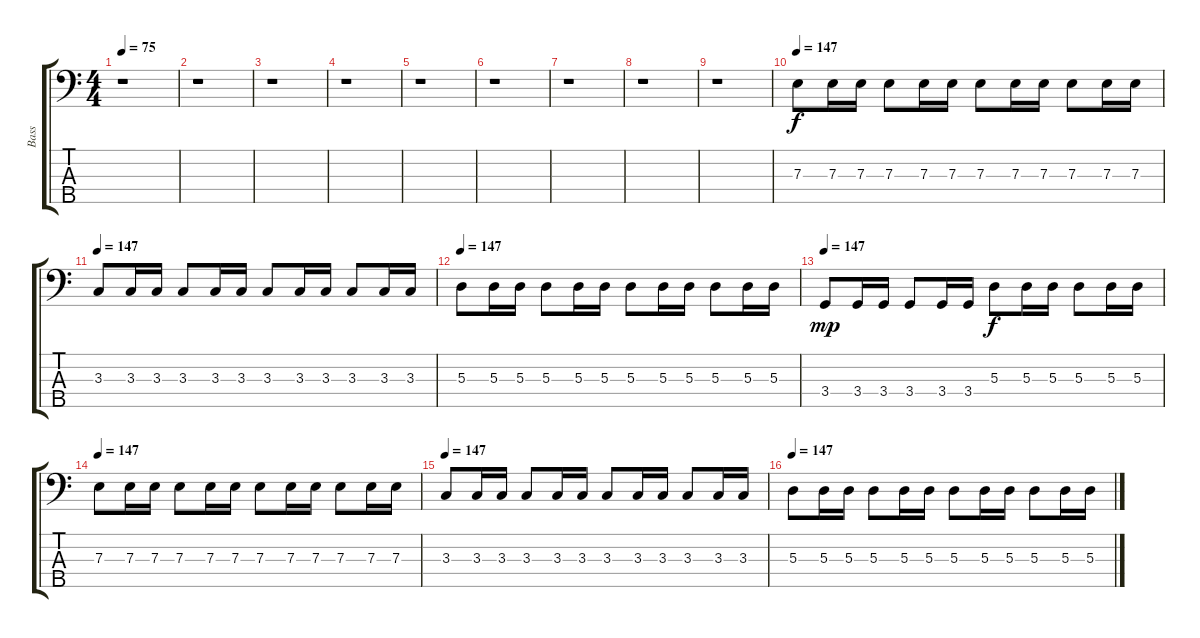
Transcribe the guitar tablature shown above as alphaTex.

\track ("Bass" "Bass") {instrument electricbassfinger}
\staff {score tabs}
\tuning (G2 D2 A1 E1 B0) {hide}
\ts (4 4)
\tempo 75
\clef f4
\ks c
r.1{dy f instrument electricbassfinger} |
r.1 |
r.1 |
r.1 |
r.1 |
r.1 |
r.1 |
r.1 |
r.1 |
\tempo 147
7.3.8 7.3.16 7.3.16 7.3.8 7.3.16 7.3.16 7.3.8 7.3.16 7.3.16 7.3.8 7.3.16 7.3.16 |
\tempo 147
3.3.8 3.3.16 3.3.16 3.3.8 3.3.16 3.3.16 3.3.8 3.3.16 3.3.16 3.3.8 3.3.16 3.3.16 |
\tempo 147
5.3.8 5.3.16 5.3.16 5.3.8 5.3.16 5.3.16 5.3.8 5.3.16 5.3.16 5.3.8 5.3.16 5.3.16 |
\tempo 147
3.4.8{dy mp} 3.4.16 3.4.16 3.4.8 3.4.16 3.4.16 5.3.8{dy f} 5.3.16 5.3.16 5.3.8 5.3.16 5.3.16 |
\tempo 147
7.3.8 7.3.16 7.3.16 7.3.8 7.3.16 7.3.16 7.3.8 7.3.16 7.3.16 7.3.8 7.3.16 7.3.16 |
\tempo 147
3.3.8 3.3.16 3.3.16 3.3.8 3.3.16 3.3.16 3.3.8 3.3.16 3.3.16 3.3.8 3.3.16 3.3.16 |
\tempo 147
5.3.8 5.3.16 5.3.16 5.3.8 5.3.16 5.3.16 5.3.8 5.3.16 5.3.16 5.3.8 5.3.16 5.3.16
